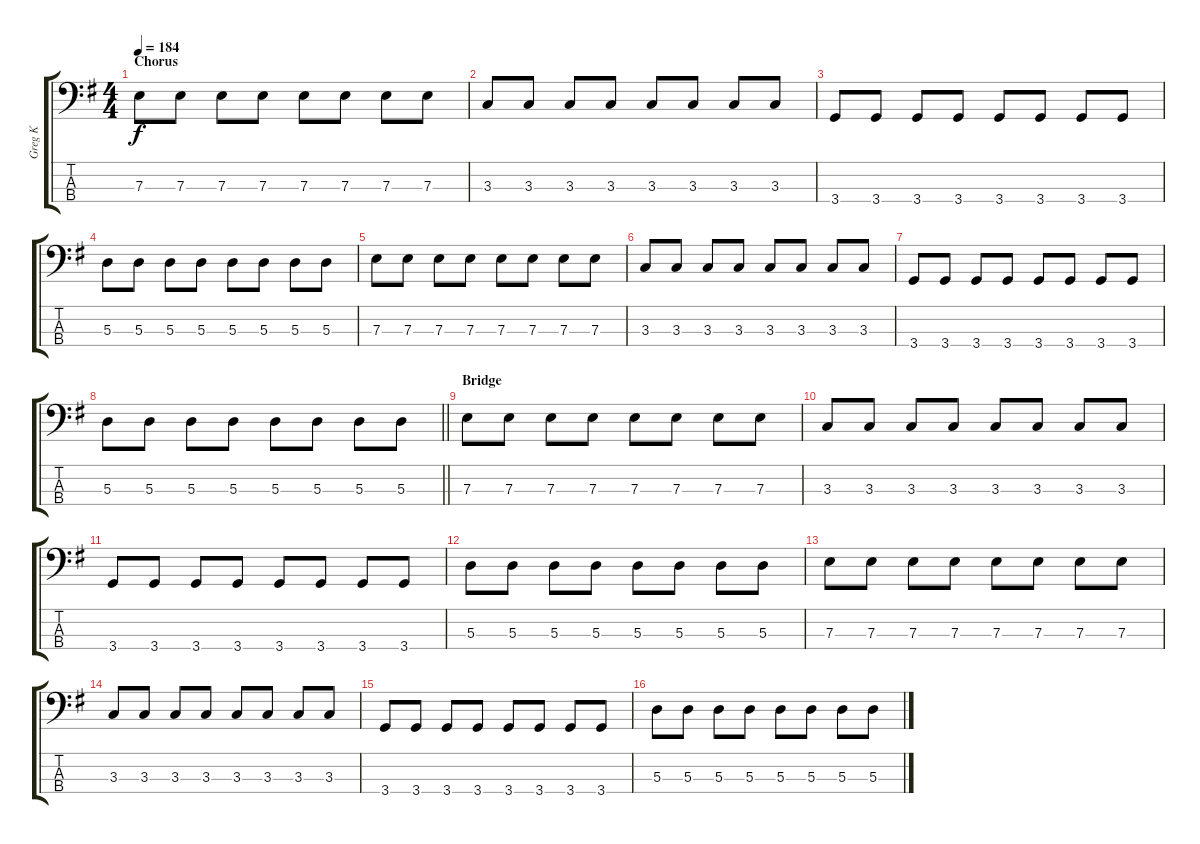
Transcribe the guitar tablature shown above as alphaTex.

\track ("Greg K" "Greg K") {instrument electricbasspick}
\staff {score tabs}
\tuning (G2 D2 A1 E1) {hide}
\ts (4 4)
\section ("" "Chorus")
\tempo 184
\clef f4
\ks eminor
7.3.8{dy f} 7.3.8 7.3.8 7.3.8 7.3.8 7.3.8 7.3.8 7.3.8 |
3.3.8 3.3.8 3.3.8 3.3.8 3.3.8 3.3.8 3.3.8 3.3.8 |
3.4.8 3.4.8 3.4.8 3.4.8 3.4.8 3.4.8 3.4.8 3.4.8 |
5.3.8 5.3.8 5.3.8 5.3.8 5.3.8 5.3.8 5.3.8 5.3.8 |
7.3.8 7.3.8 7.3.8 7.3.8 7.3.8 7.3.8 7.3.8 7.3.8 |
3.3.8 3.3.8 3.3.8 3.3.8 3.3.8 3.3.8 3.3.8 3.3.8 |
3.4.8 3.4.8 3.4.8 3.4.8 3.4.8 3.4.8 3.4.8 3.4.8 |
\barLineRight lightlight
5.3.8 5.3.8 5.3.8 5.3.8 5.3.8 5.3.8 5.3.8 5.3.8 |
\section ("" "Bridge")
7.3.8 7.3.8 7.3.8 7.3.8 7.3.8 7.3.8 7.3.8 7.3.8 |
3.3.8 3.3.8 3.3.8 3.3.8 3.3.8 3.3.8 3.3.8 3.3.8 |
3.4.8 3.4.8 3.4.8 3.4.8 3.4.8 3.4.8 3.4.8 3.4.8 |
5.3.8 5.3.8 5.3.8 5.3.8 5.3.8 5.3.8 5.3.8 5.3.8 |
7.3.8 7.3.8 7.3.8 7.3.8 7.3.8 7.3.8 7.3.8 7.3.8 |
3.3.8 3.3.8 3.3.8 3.3.8 3.3.8 3.3.8 3.3.8 3.3.8 |
3.4.8 3.4.8 3.4.8 3.4.8 3.4.8 3.4.8 3.4.8 3.4.8 |
5.3.8 5.3.8 5.3.8 5.3.8 5.3.8 5.3.8 5.3.8 5.3.8
